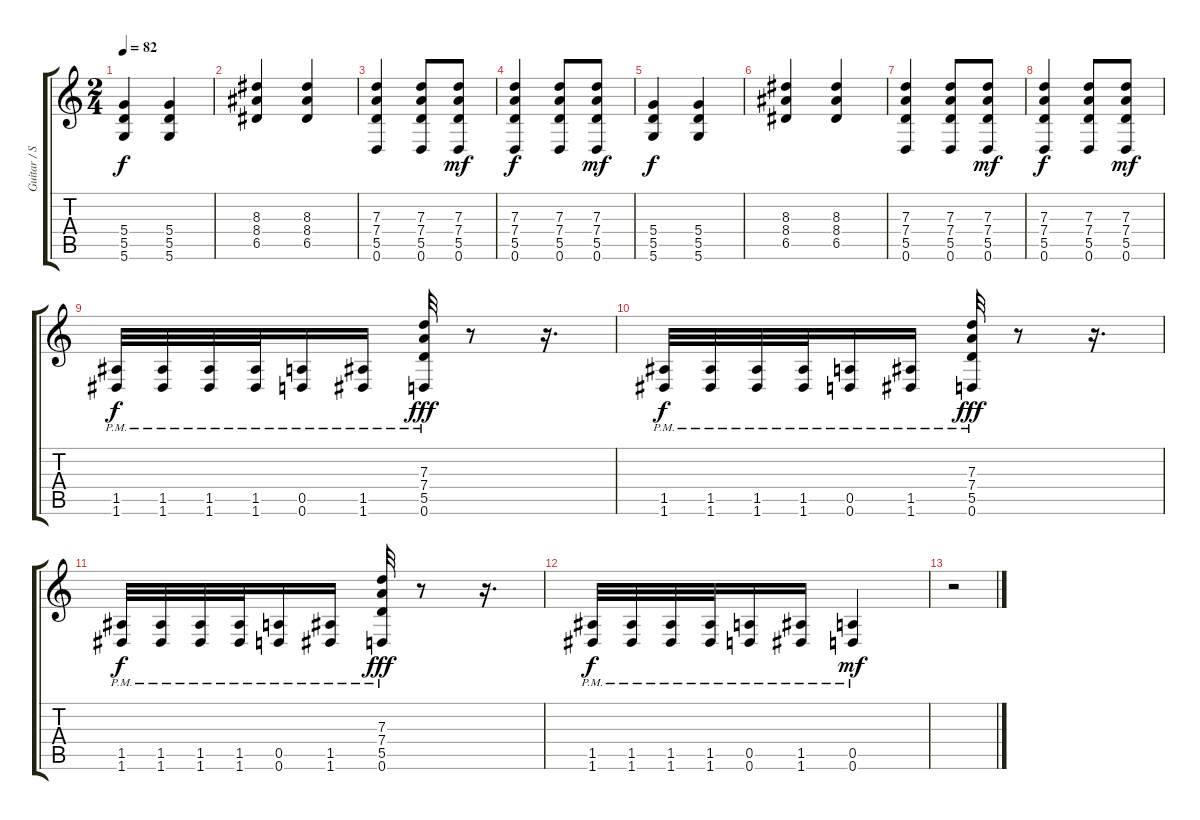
\track ("Guitar / Steph Carpenter" "Guitar / S") {instrument distortionguitar}
\staff {score tabs}
\tuning (E4 B3 G3 D3 A2 D2) {hide}
\ts (2 4)
\tempo 82
\clef g2
\ks c
(5.4 5.5 5.6).4{dy f} (5.4 5.5 5.6).4 |
(8.3 8.4 6.5).4 (8.3 8.4 6.5).4 |
(7.3 7.4 5.5 0.6).4 (7.3 7.4 5.5 0.6).8 (7.3 7.4 5.5 0.6).8{dy mf} |
(7.3 7.4 5.5 0.6).4{dy f} (7.3 7.4 5.5 0.6).8 (7.3 7.4 5.5 0.6).8{dy mf} |
(5.4 5.5 5.6).4{dy f} (5.4 5.5 5.6).4 |
(8.3 8.4 6.5).4 (8.3 8.4 6.5).4 |
(7.3 7.4 5.5 0.6).4 (7.3 7.4 5.5 0.6).8 (7.3 7.4 5.5 0.6).8{dy mf} |
(7.3 7.4 5.5 0.6).4{dy f} (7.3 7.4 5.5 0.6).8 (7.3 7.4 5.5 0.6).8{dy mf} |
(1.5{pm} 1.6{pm}).32{dy f instrument overdrivenguitar} (1.5{pm} 1.6{pm}).32 (1.5{pm} 1.6{pm}).32 (1.5{pm} 1.6{pm}).32 (0.5{pm} 0.6{pm}).16 (1.5{pm} 1.6{pm}).16 (7.3{pm} 7.4{pm} 5.5{pm} 0.6{pm}).32{dy fff instrument distortionguitar} r.8 r.16{d} |
(1.5{pm} 1.6{pm}).32{dy f instrument overdrivenguitar} (1.5{pm} 1.6{pm}).32 (1.5{pm} 1.6{pm}).32 (1.5{pm} 1.6{pm}).32 (0.5{pm} 0.6{pm}).16 (1.5{pm} 1.6{pm}).16 (7.3{pm} 7.4{pm} 5.5{pm} 0.6{pm}).32{dy fff instrument distortionguitar} r.8 r.16{d} |
(1.5{pm} 1.6{pm}).32{dy f instrument overdrivenguitar} (1.5{pm} 1.6{pm}).32 (1.5{pm} 1.6{pm}).32 (1.5{pm} 1.6{pm}).32 (0.5{pm} 0.6{pm}).16 (1.5{pm} 1.6{pm}).16 (7.3{pm} 7.4{pm} 5.5{pm} 0.6{pm}).32{dy fff instrument distortionguitar} r.8 r.16{d} |
(1.5{pm} 1.6{pm}).32{dy f instrument overdrivenguitar} (1.5{pm} 1.6{pm}).32 (1.5{pm} 1.6{pm}).32 (1.5{pm} 1.6{pm}).32 (0.5{pm} 0.6{pm}).16 (1.5{pm} 1.6{pm}).16 (0.5{pm} 0.6{pm}).4{dy mf} |
r.2
